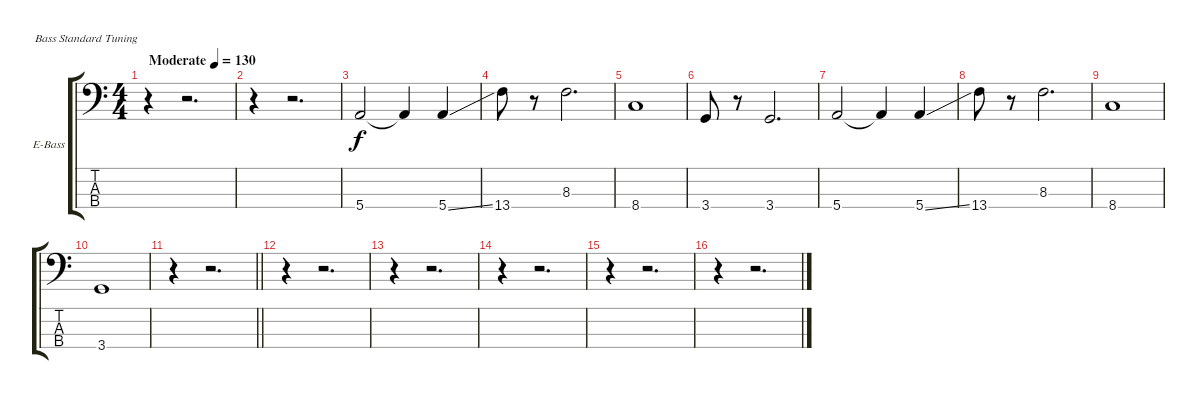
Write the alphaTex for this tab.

\bracketExtendMode groupsimilarinstruments
\firstSystemTrackNameOrientation horizontal
\otherSystemsTrackNameOrientation horizontal
\track ("Bass Guitar" "E-Bass") {instrument electricbassfinger}
\staff {score tabs}
\tuning (G2 D2 A1 E1)
\ts (4 4)
\beaming (8 2 2 2 2)
\tempo (130 "Moderate")
\clef f4
\ks c
r.4{dy f instrument electricbassfinger} r.2{d} |
r.4 r.2{d} |
5.4.2 5.4{t}.4 5.4{ss}.4 |
13.4.8 r.8 8.3.2{d} |
8.4.1 |
3.4.8 r.8 3.4.2{d} |
5.4.2 5.4{t}.4 5.4{ss}.4 |
13.4.8 r.8 8.3.2{d} |
8.4.1 |
3.4.1 |
\barLineRight lightlight
r.4 r.2{d} |
\section ("" "")
r.4 r.2{d} |
r.4 r.2{d} |
r.4 r.2{d} |
r.4 r.2{d} |
r.4 r.2{d}
